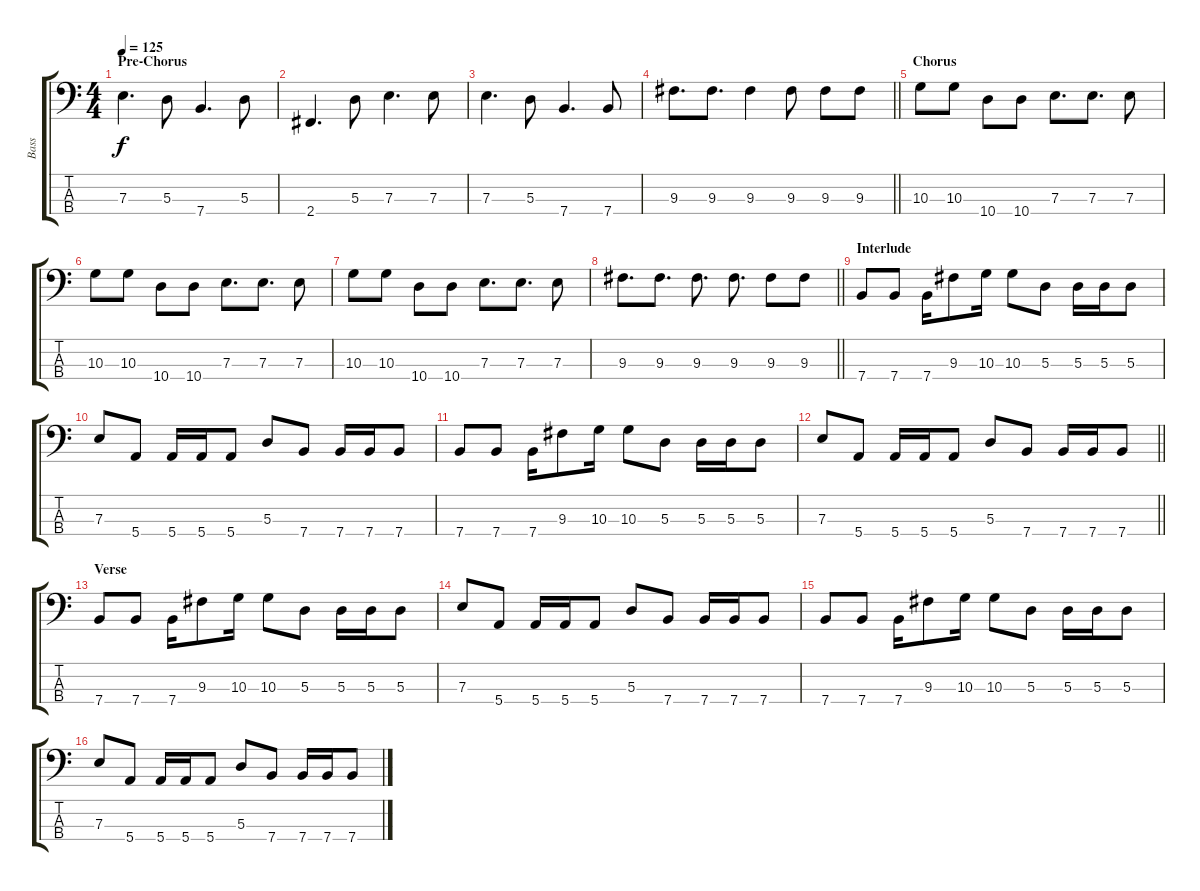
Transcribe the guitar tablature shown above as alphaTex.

\track ("Bass" "Bass") {instrument electricbasspick}
\staff {score tabs}
\tuning (G2 D2 A1 E1) {hide}
\ts (4 4)
\section ("" "Pre-Chorus")
\tempo 125
\clef f4
\ks c
7.3.4{d dy f} 5.3.8 7.4.4{d} 5.3.8 |
2.4.4{d} 5.3.8 7.3.4{d} 7.3.8 |
7.3.4{d} 5.3.8 7.4.4{d} 7.4.8 |
\barLineRight lightlight
9.3.8{d} 9.3.8{d} 9.3.4 9.3.8 9.3.8 9.3.8 |
\section ("" "Chorus")
10.3.8 10.3.8 10.4.8 10.4.8 7.3.8{d} 7.3.8{d} 7.3.8 |
10.3.8 10.3.8 10.4.8 10.4.8 7.3.8{d} 7.3.8{d} 7.3.8 |
10.3.8 10.3.8 10.4.8 10.4.8 7.3.8{d} 7.3.8{d} 7.3.8 |
\barLineRight lightlight
9.3.8{d} 9.3.8{d} 9.3.8{d} 9.3.8{d} 9.3.8 9.3.8 |
\section ("" "Interlude")
7.4.8 7.4.8 7.4.16 9.3.8 10.3.16 10.3.8 5.3.8 5.3.16 5.3.16 5.3.8 |
7.3.8 5.4.8 5.4.16 5.4.16 5.4.8 5.3.8 7.4.8 7.4.16 7.4.16 7.4.8 |
7.4.8 7.4.8 7.4.16 9.3.8 10.3.16 10.3.8 5.3.8 5.3.16 5.3.16 5.3.8 |
\barLineRight lightlight
7.3.8 5.4.8 5.4.16 5.4.16 5.4.8 5.3.8 7.4.8 7.4.16 7.4.16 7.4.8 |
\section ("" "Verse")
7.4.8 7.4.8 7.4.16 9.3.8 10.3.16 10.3.8 5.3.8 5.3.16 5.3.16 5.3.8 |
7.3.8 5.4.8 5.4.16 5.4.16 5.4.8 5.3.8 7.4.8 7.4.16 7.4.16 7.4.8 |
7.4.8 7.4.8 7.4.16 9.3.8 10.3.16 10.3.8 5.3.8 5.3.16 5.3.16 5.3.8 |
7.3.8 5.4.8 5.4.16 5.4.16 5.4.8 5.3.8 7.4.8 7.4.16 7.4.16 7.4.8
